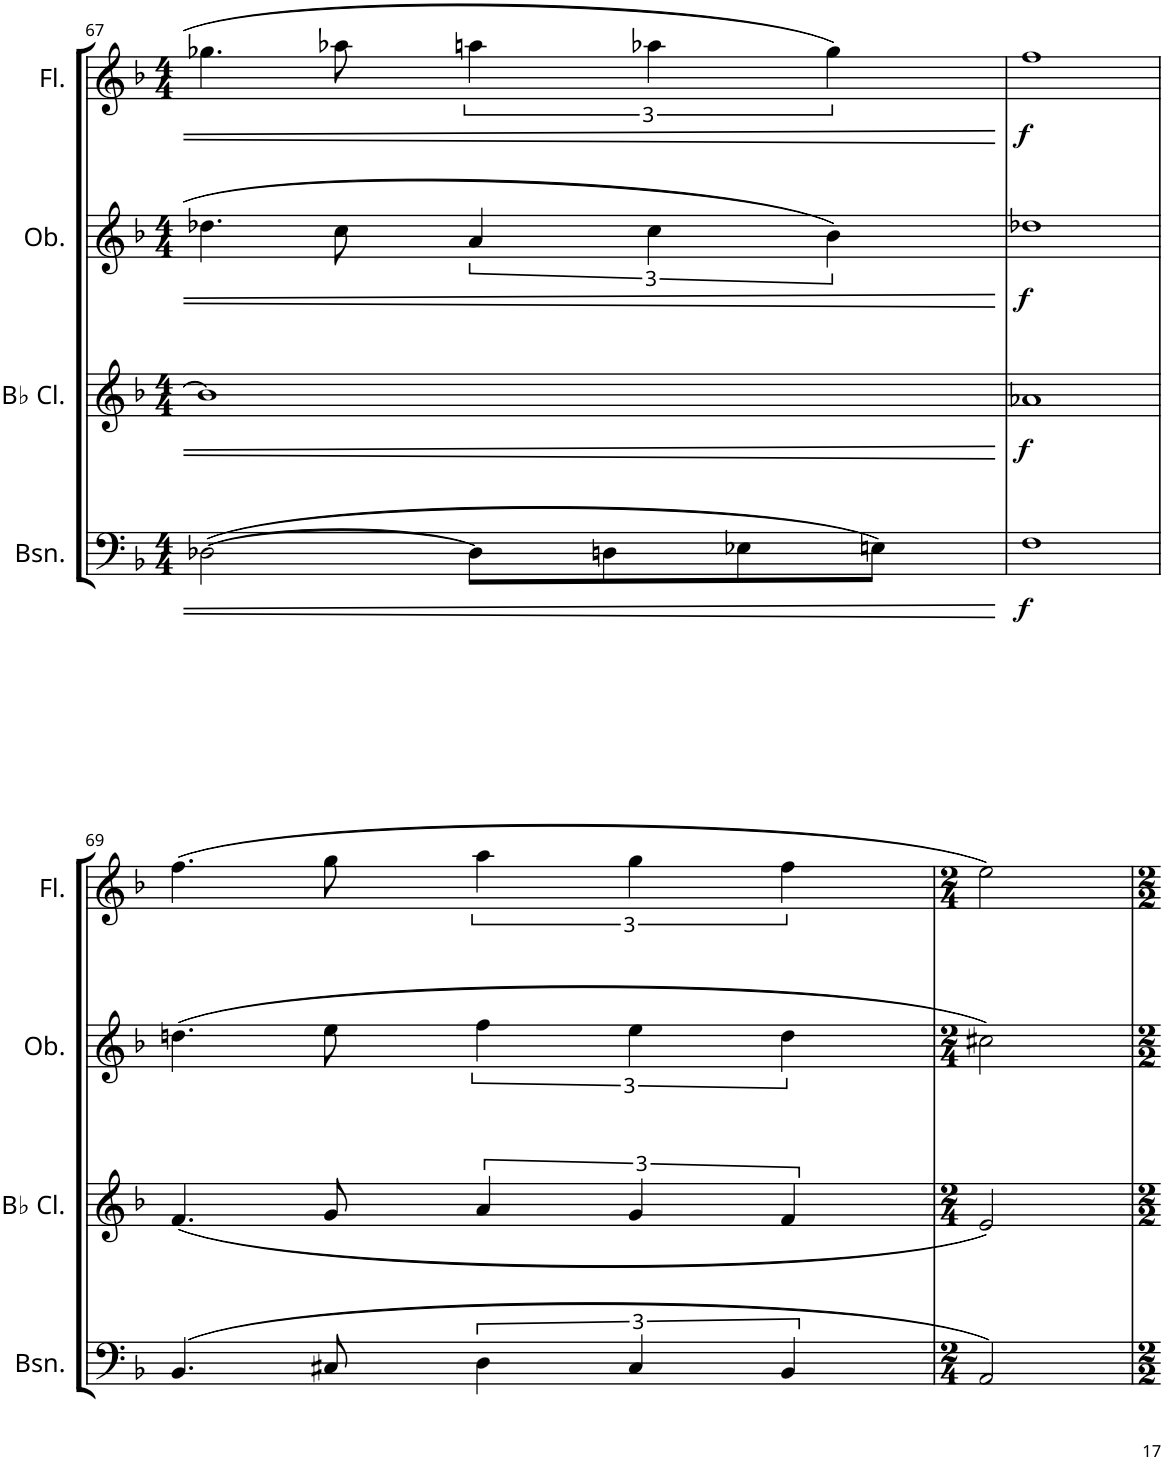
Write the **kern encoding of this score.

**kern	**dynam	**kern	**dynam	**kern	**dynam	**kern	**dynam
*part4	*part4	*part3	*part3	*part2	*part2	*part1	*part1
*staff4	*staff4	*staff3	*staff3	*staff2	*staff2	*staff1	*staff1
*I"Bassoon	*	*I"Bb Clarinet	*	*I"Oboe	*	*I"Flute	*
*I'Bsn.	*	*I'Bb Cl.	*	*I'Ob.	*	*I'Fl.	*
!!LO:PB:g=z
*clefF4	*	*clefG2	*	*clefG2	*	*clefG2	*
*	*	*ITrd1c2	*	*	*	*	*
*k[b-]	*	*k[b-]	*	*k[b-]	*	*k[b-]	*
*M4/4	*	*M4/4	*	*M4/4	*	*M4/4	*
=67	=67	=67	=67	=67	=67	=67	=67
([2D-X\	.	1b]	.	4.dd-X\	.	4.gg-X\	.
.	.	.	.	8cc\	.	8aa-X\	.
8D-\L]	.	.	.	6a/	.	6aan\	.
8Dn\	.	.	.	.	.	.	.
.	.	.	.	6cc\	.	6aa-X\	.
8E-X\	.	.	.	.	.	.	.
.	.	.	.	6b-\	.	6gg-\	.
8En\J)	.	.	.	.	.	.	.
=68	=68	=68	=68	=68	=68	=68	=68
!	!LO:DY:b	!	!LO:DY:b	!	!LO:DY:b	!	!LO:DY:b
1F	f	1a-X	f	1dd-X	f	1ff	f
!!LO:LB:g=z
=69	=69	=69	=69	=69	=69	=69	=69
(4.BB-/	.	(4.f/	.	(4.ddn\	.	(4.ff\	.
8C#X/	.	8g/	.	8ee\	.	8gg\	.
6D\	.	6a/	.	6ff\	.	6aa\	.
6C#/	.	6g/	.	6ee\	.	6gg\	.
6BB-/	.	6f/	.	6dd\	.	6ff\	.
=70	=70	=70	=70	=70	=70	=70	=70
*M2/4	*	*M2/4	*	*M2/4	*	*M2/4	*
2AA/)	.	2e/)	.	2cc#X\)	.	2ee\)	.
=	=	=	=	=	=	=	=
*-	*-	*-	*-	*-	*-	*-	*-
